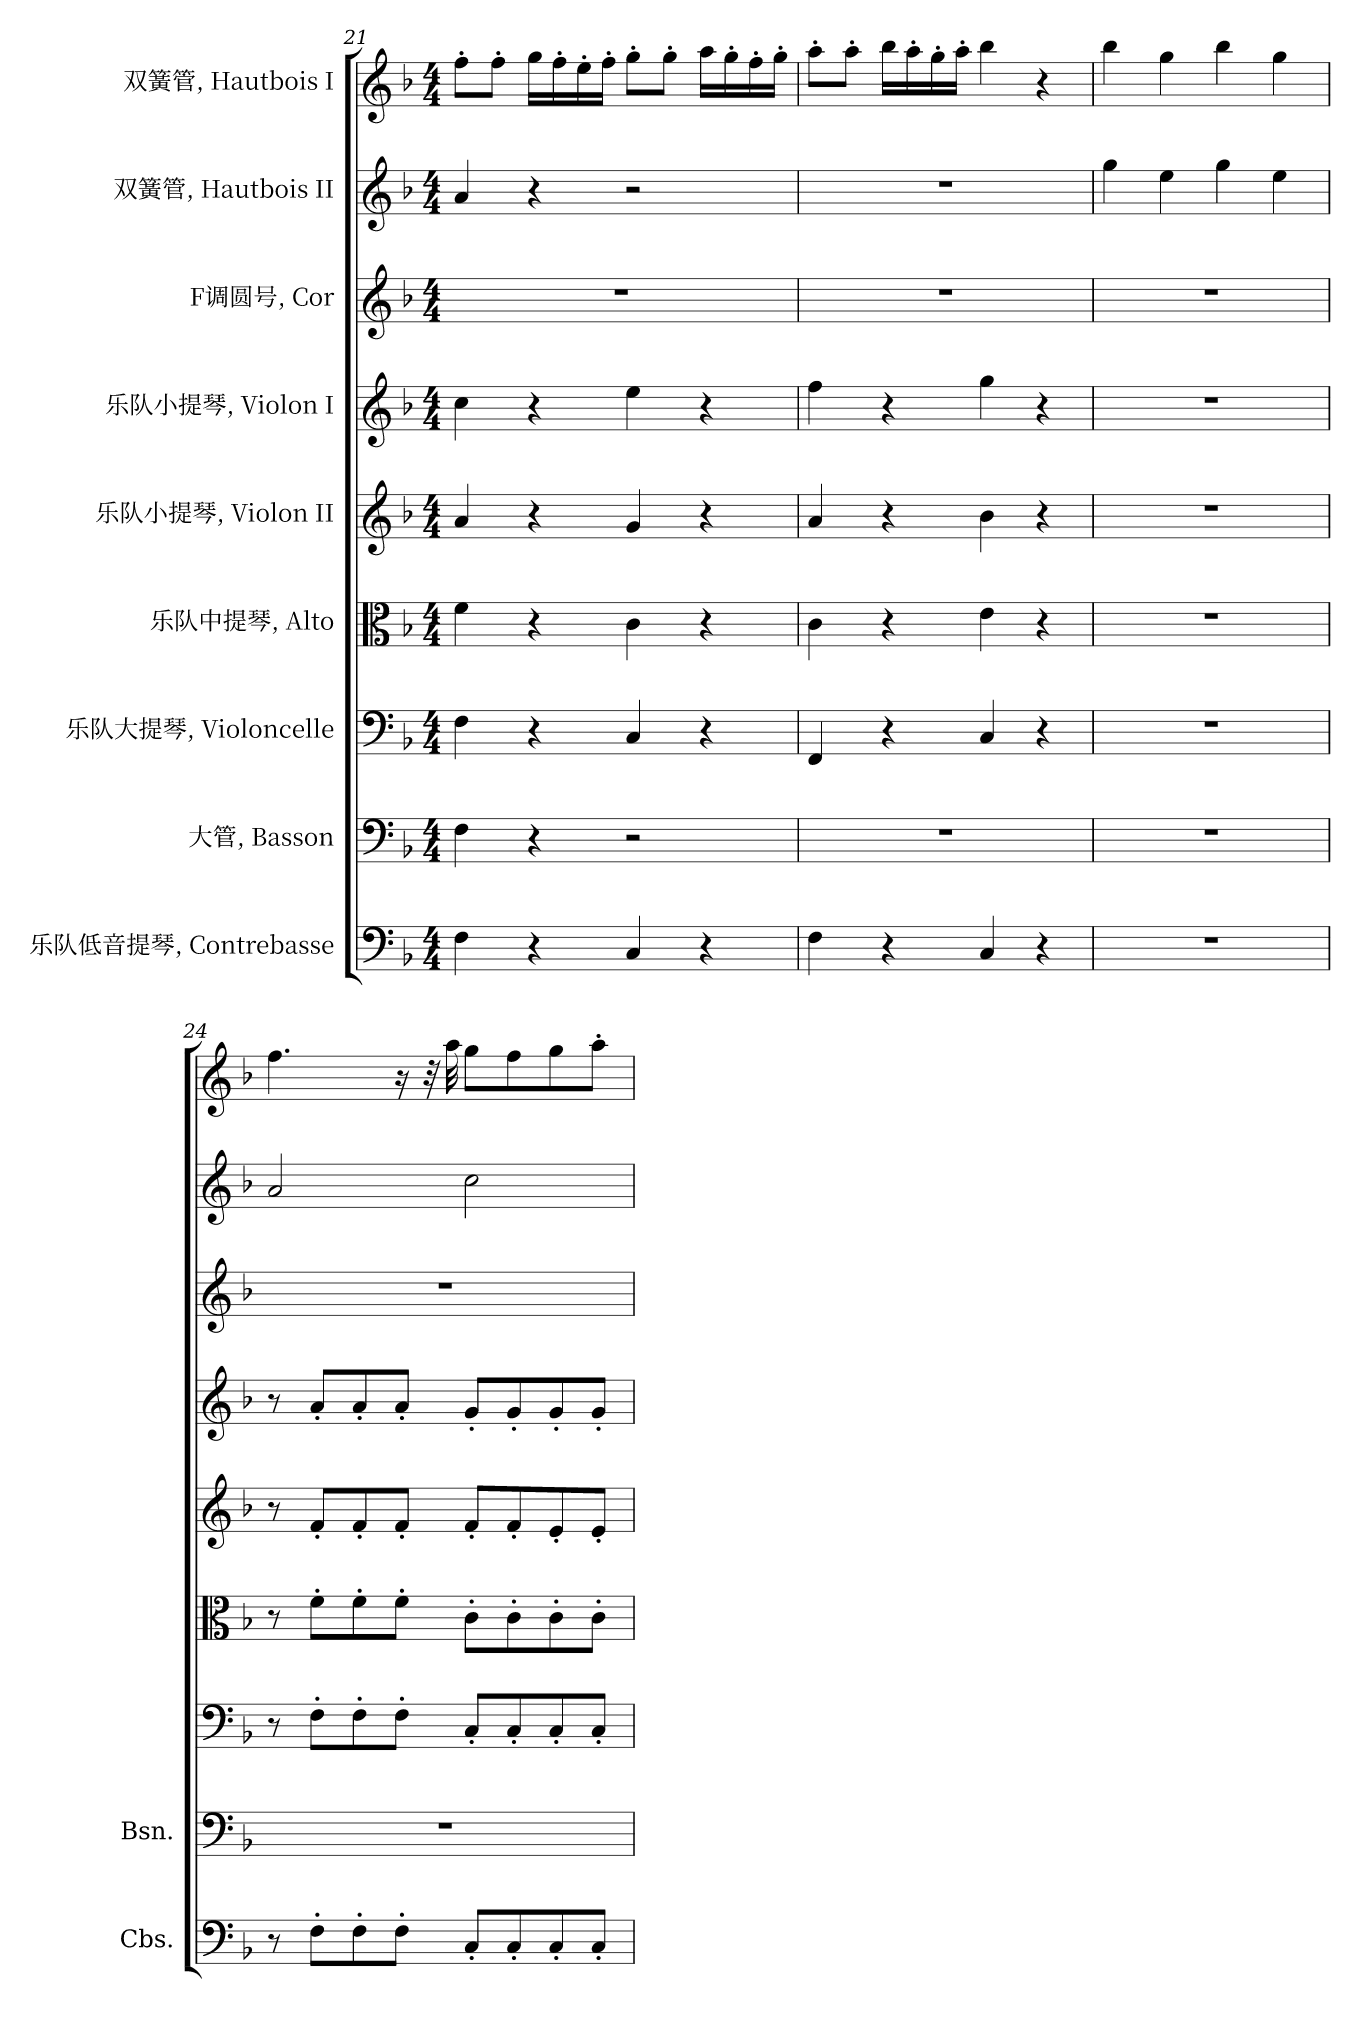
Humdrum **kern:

**kern	**kern	**kern	**kern	**kern	**kern	**kern	**kern	**kern
*part9	*part8	*part7	*part6	*part5	*part4	*part3	*part2	*part1
*staff9	*staff8	*staff7	*staff6	*staff5	*staff4	*staff3	*staff2	*staff1
*I"乐队低音提琴, Contrebasse	*I"大管, Basson	*I"乐队大提琴, Violoncelle	*I"乐队中提琴, Alto	*I"乐队小提琴, Violon II	*I"乐队小提琴, Violon I	*I"F调圆号, Cor	*I"双簧管, Hautbois II	*I"双簧管, Hautbois I
*I'Cbs.	*I'Bsn.	*	*	*	*	*	*	*
*clefF4	*clefF4	*clefF4	*clefC3	*clefG2	*clefG2	*clefG2	*clefG2	*clefG2
*ITrd7c12	*	*	*	*	*	*ITrd4c7	*	*
*k[b-]	*k[b-]	*k[b-]	*k[b-]	*k[b-]	*k[b-]	*k[b-e-]	*k[b-]	*k[b-]
*M4/4	*M4/4	*M4/4	*M4/4	*M4/4	*M4/4	*M4/4	*M4/4	*M4/4
=21	=21	=21	=21	=21	=21	=21	=21	=21
4FF\	4F\	4F\	4f\	4a/	4cc\	1r	4a/	8ff'\L
.	.	.	.	.	.	.	.	8ff'\J
4r	4r	4r	4r	4r	4r	.	4r	16gg\LL
.	.	.	.	.	.	.	.	16ff'\
.	.	.	.	.	.	.	.	16ee'\
.	.	.	.	.	.	.	.	16ff'\JJ
4CC/	2r	4C/	4c\	4g/	4ee\	.	2r	8gg'\L
.	.	.	.	.	.	.	.	8gg'\J
4r	.	4r	4r	4r	4r	.	.	16aa\LL
.	.	.	.	.	.	.	.	16gg'\
.	.	.	.	.	.	.	.	16ff'\
.	.	.	.	.	.	.	.	16gg'\JJ
=22	=22	=22	=22	=22	=22	=22	=22	=22
4FF\	1r	4FF/	4c\	4a/	4ff\	1r	1r	8aa'\L
.	.	.	.	.	.	.	.	8aa'\J
4r	.	4r	4r	4r	4r	.	.	16bb-\LL
.	.	.	.	.	.	.	.	16aa'\
.	.	.	.	.	.	.	.	16gg'\
.	.	.	.	.	.	.	.	16aa'\JJ
4CC/	.	4C/	4e\	4b-\	4gg\	.	.	4bb-\
4r	.	4r	4r	4r	4r	.	.	4r
=23	=23	=23	=23	=23	=23	=23	=23	=23
1r	1r	1r	1r	1r	1r	1r	4gg\	4bb-\
.	.	.	.	.	.	.	4ee\	4gg\
.	.	.	.	.	.	.	4gg\	4bb-\
.	.	.	.	.	.	.	4ee\	4gg\
!!LO:PB:g=z
=24	=24	=24	=24	=24	=24	=24	=24	=24
8r	1r	8r	8r	8r	8r	1r	2a/	4.ff\
8FF'\L	.	8F'\L	8f'\L	8f'/L	8a'/L	.	.	.
8FF'\	.	8F'\	8f'\	8f'/	8a'/	.	.	.
8FF'\J	.	8F'\J	8f'\J	8f'/J	8a'/J	.	.	16r
.	.	.	.	.	.	.	.	32r
.	.	.	.	.	.	.	.	32aa\
8CC'/L	.	8C'/L	8c'\L	8f'/L	8g'/L	.	2cc\	8gg\L
8CC'/	.	8C'/	8c'\	8f'/	8g'/	.	.	8ff\
8CC'/	.	8C'/	8c'\	8e'/	8g'/	.	.	8gg\
8CC'/J	.	8C'/J	8c'\J	8e'/J	8g'/J	.	.	8aa'\J
=	=	=	=	=	=	=	=	=
*-	*-	*-	*-	*-	*-	*-	*-	*-
